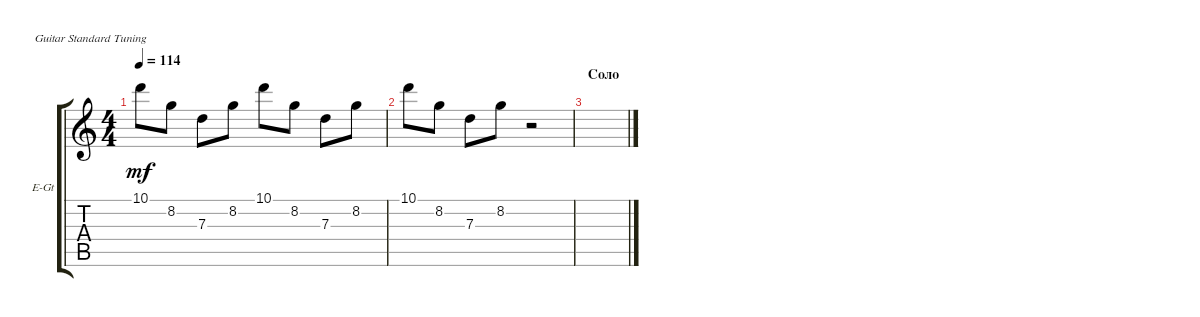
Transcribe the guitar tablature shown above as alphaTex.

\defaultSystemsLayout 4
\bracketExtendMode groupsimilarinstruments
\firstSystemTrackNameOrientation horizontal
\otherSystemsTrackNameOrientation horizontal
\track ("Г. Каспарян" "E-Gt") {instrument electricguitarclean}
\staff {score tabs}
\tuning (E4 B3 G3 D3 A2 E2)
\ts (4 4)
\tempo 114
\clef g2
\ks c
10.1.8{dy mf} 8.2.8 7.3.8 8.2.8 10.1.8 8.2.8 7.3.8 8.2.8 |
10.1.8 8.2.8 7.3.8 8.2.8 r.2 |
\section ("" "Соло")
